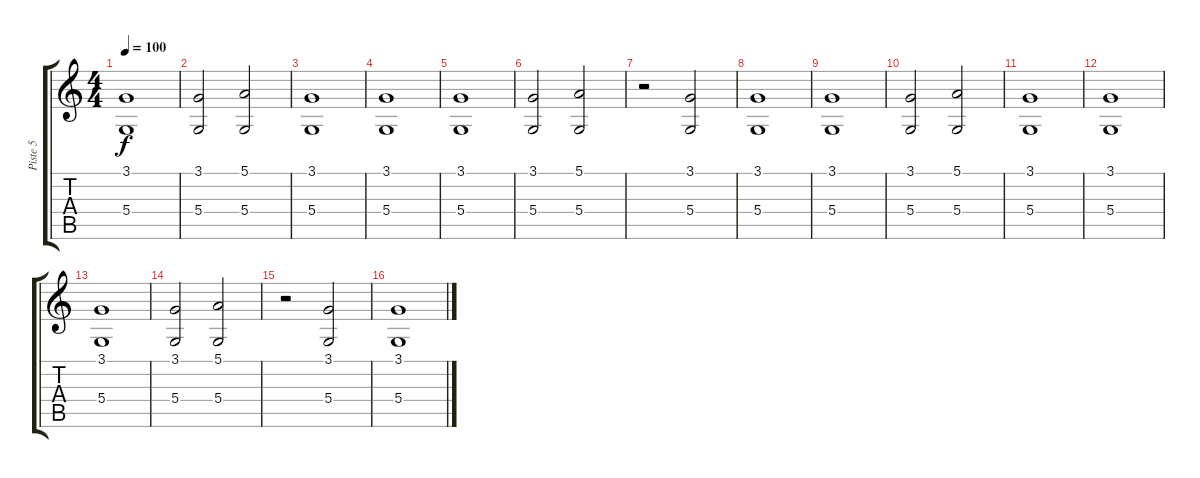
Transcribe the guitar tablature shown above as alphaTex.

\track ("Piste 5" "Piste 5") {instrument stringensemble1}
\staff {score tabs}
\tuning (E4 B3 G3 D3 A2 C2) {hide}
\ts (4 4)
\tempo 100
\clef g2
\ks c
(3.1 5.4).1{dy f} |
(3.1 5.4).2 (5.1 5.4).2 |
(3.1 5.4).1 |
(3.1 5.4).1 |
(3.1 5.4).1 |
(3.1 5.4).2 (5.1 5.4).2 |
r.2 (3.1 5.4).2 |
(3.1 5.4).1 |
(3.1 5.4).1 |
(3.1 5.4).2 (5.1 5.4).2 |
(3.1 5.4).1 |
(3.1 5.4).1 |
(3.1 5.4).1 |
(3.1 5.4).2 (5.1 5.4).2 |
r.2 (3.1 5.4).2 |
(3.1 5.4).1
